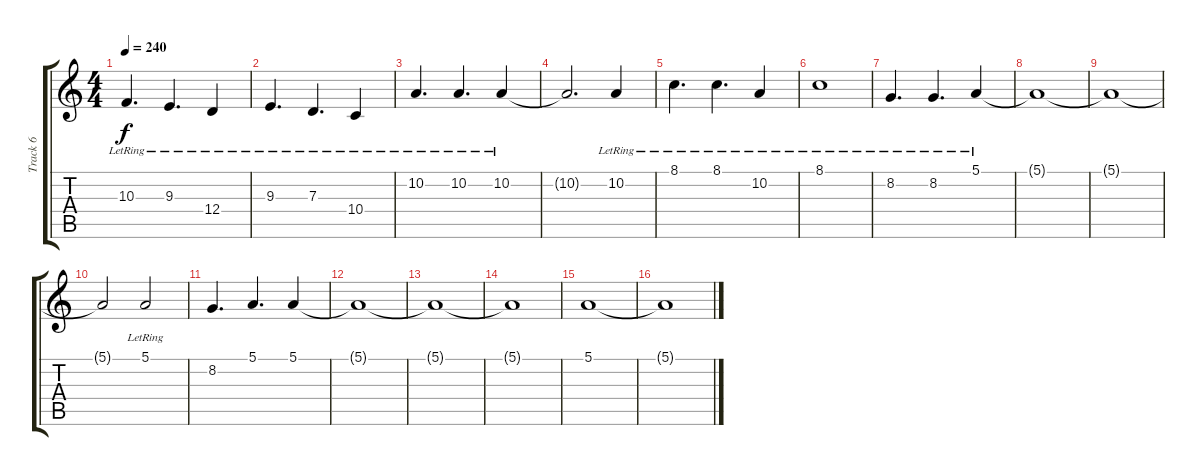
\track ("Track 6" "Track 6") {instrument brightacousticpiano}
\staff {score tabs}
\tuning (E4 B3 G3 D3 A2 D2) {hide}
\ts (4 4)
\tempo 240
\clef g2
\ks c
10.3{lr}.4{d dy f} 9.3{lr}.4{d} 12.4{lr}.4 |
9.3{lr}.4{d} 7.3{lr}.4{d} 10.4{lr}.4 |
10.2{lr}.4{d} 10.2{lr}.4{d} 10.2{lr}.4 |
10.2{t}.2{d} 10.2{lr}.4 |
8.1{lr}.4{d} 8.1{lr}.4{d} 10.2{lr}.4 |
8.1{lr}.1 |
8.2{lr}.4{d} 8.2{lr}.4{d} 5.1{lr}.4 |
5.1{t}.1 |
5.1{t}.1 |
5.1{t}.2 5.1{lr}.2 |
8.2.4{d} 5.1.4{d} 5.1.4 |
5.1{t}.1 |
5.1{t}.1 |
5.1{t}.1 |
5.1.1 |
5.1{t}.1
